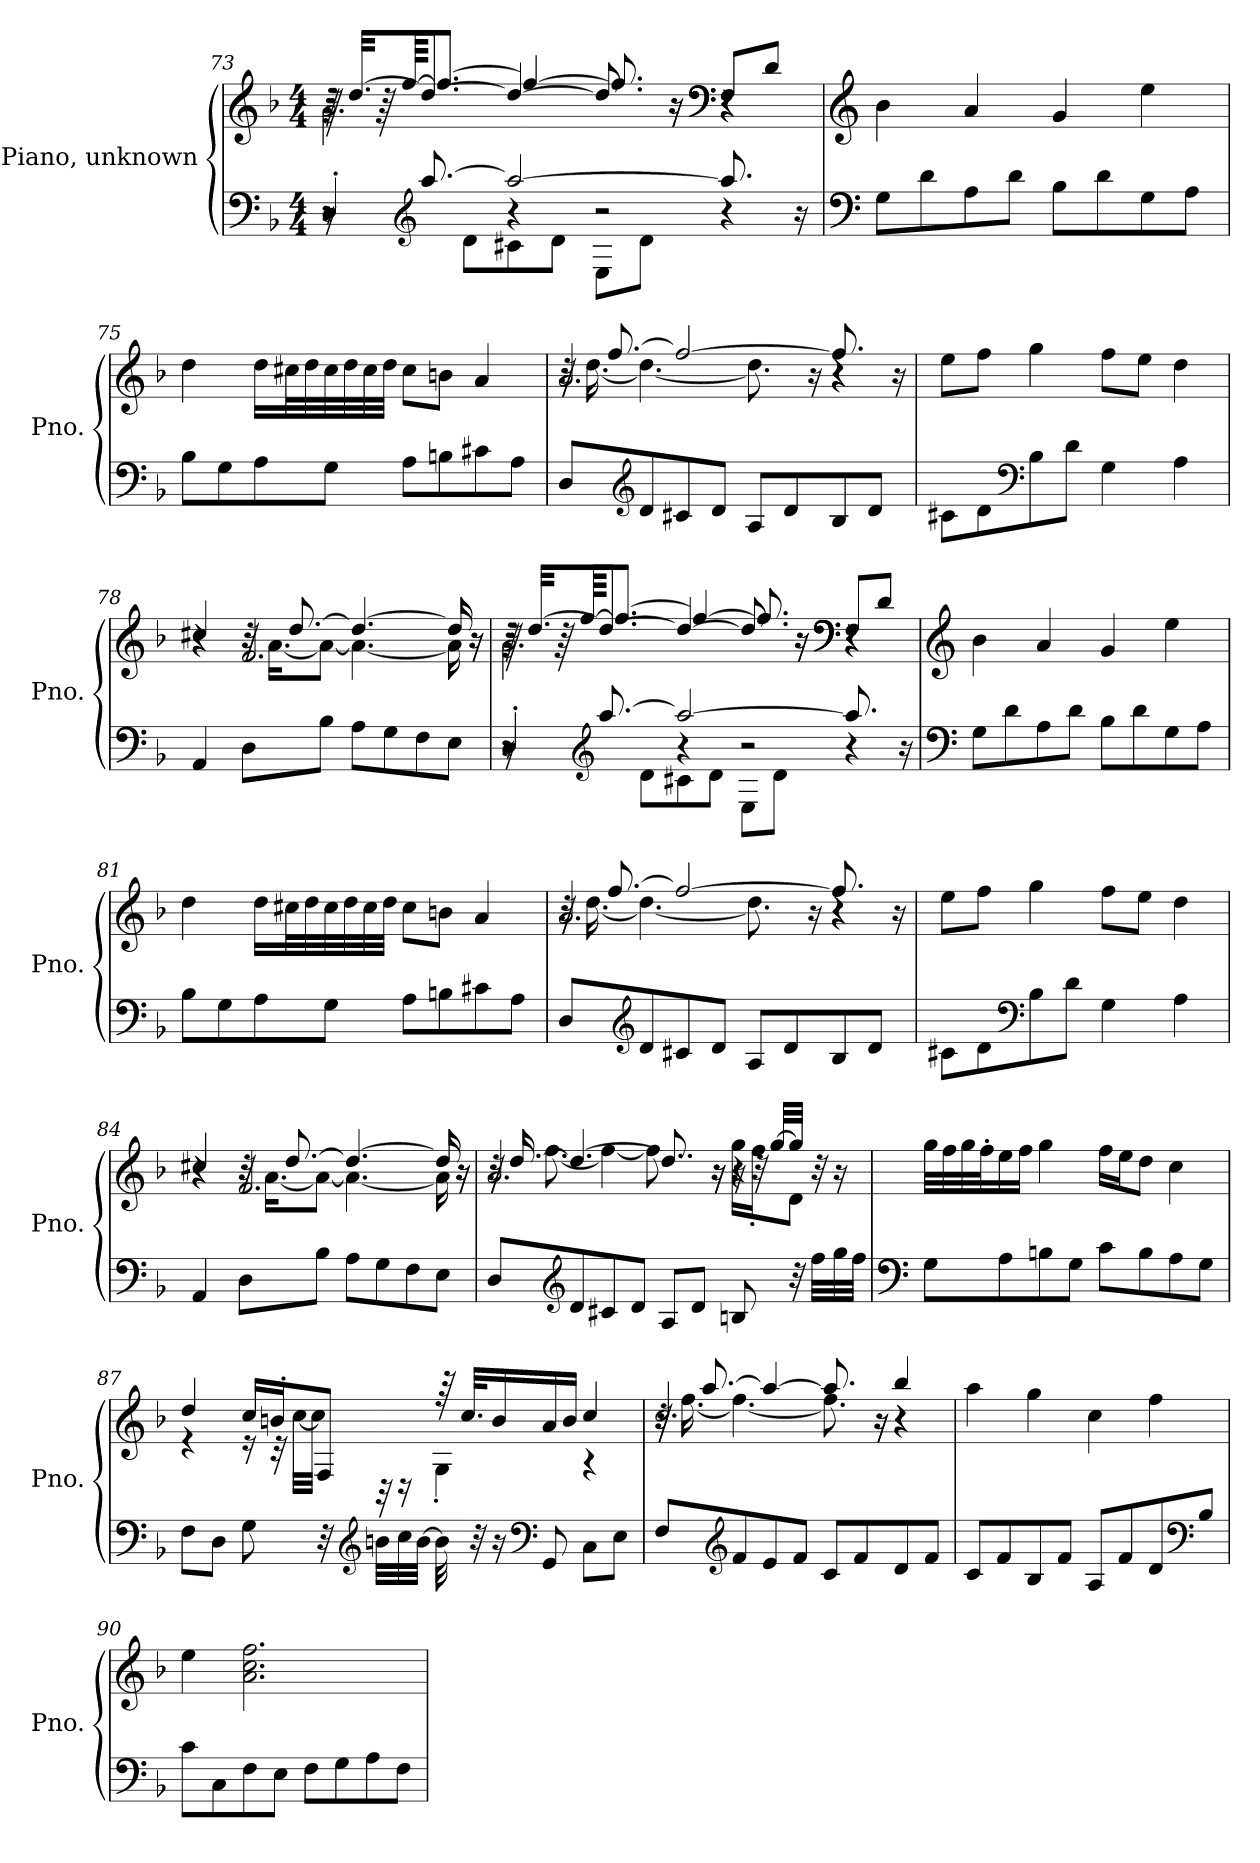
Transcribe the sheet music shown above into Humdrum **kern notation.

**kern	**kern
*part1	*part1
*staff2	*staff1
*I"Piano, unknown	*
*I'Pno.	*
*clefF4	*clefG2
*k[b-]	*k[b-]
*M4/4	*M4/4
=73	=73
*^	*^
*	*^	*	*^
16r	8r	4D'/	64r	2.a\	32r
.	.	.	[32.dd/KKL	.	.
.	.	.	.	.	64r
.	.	.	.	.	[64ff/KKKL
*clefG2	*	*	*	*	*
[8.aa/	.	.	8.dd/J_	.	8.ff/J_
.	8d\L	.	.	.	.
2aa/_	8c#X\	4r	4dd/_	.	4ff/_
.	8d\J	.	.	.	.
.	8E\L	2r	8.dd/]	.	8.ff/]
.	8d\J	.	.	.	.
.	.	.	16r	.	16r
*	*	*	*clefF4	*	*
8.aa/]	4r	.	4r	4r	8F/L
.	.	.	.	.	8d/J
16r	.	.	.	.	.
*v	*v	*v	*	*	*
*	*v	*v	*v
!!LO:PB:g=z
=74	=74
*clefF4	*clefG2
8G\L	4b-\
8d\	.
8A\	4a/
8d\J	.
8B-\L	4g/
8d\	.
8G\	4ee\
8A\J	.
=75	=75
8B-\L	4dd\
8G\	.
8A\	16dd\LL
.	32cc#X\L
.	32dd\
8G\J	32cc#\
.	32dd\
.	32cc#\
.	32dd\JJJ
8A\L	8cc#\L
8Bn\	8bn\J
8c#X\	4a/
8A\J	.
=76	=76
*	*^
*	*	*^
8D/L	16r	32r	2.a/
.	.	[16.dd\	.
.	[8.ff/	.	.
*clefG2	*	*	*
8d/	.	4.dd\_	.
8c#X/	2ff/_	.	.
8d/J	.	.	.
8A/L	.	8.dd\]	.
8d/	.	.	.
.	.	16r	.
8B-/	8.ff/]	4r	4r
8d/J	.	.	.
.	16r	.	.
*	*v	*v	*v
!!LO:LB:g=z
=77	=77
8c#X\L	8ee\L
8d\	8ff\J
*clefF4	*
8B-\	4gg\
8d\J	.
4G\	8ff\L
.	8ee\J
4A\	4dd\
=78	=78
*	*^
*	*	*^
4AA/	4cc#X/	4r	4r
8D\L	16r	32r	2.f/
.	.	[16.a\KL	.
.	[8.dd/	.	.
8B-\J	.	8a\J_	.
8A\L	4.dd/_	4.a\_	.
8G\	.	.	.
8F\	.	.	.
8E\J	16dd/]	16a\]	.
.	16r	16r	.
=79	=79	=79	=79
*^	*	*	*
*	*^	*	*	*
16r	8r	4D'/	64r	2.a\	32r
.	.	.	[32.dd/KKL	.	.
.	.	.	.	.	64r
.	.	.	.	.	[64ff/KKKL
*clefG2	*	*	*	*	*
[8.aa/	.	.	8.dd/J_	.	8.ff/J_
.	8d\L	.	.	.	.
2aa/_	8c#X\	4r	4dd/_	.	4ff/_
.	8d\J	.	.	.	.
.	8E\L	2r	8.dd/]	.	8.ff/]
.	8d\J	.	.	.	.
.	.	.	16r	.	16r
*	*	*	*clefF4	*	*
8.aa/]	4r	.	4r	4r	8F/L
.	.	.	.	.	8d/J
16r	.	.	.	.	.
*v	*v	*v	*	*	*
*	*v	*v	*v
!!LO:LB:g=z
=80	=80
*clefF4	*clefG2
8G\L	4b-\
8d\	.
8A\	4a/
8d\J	.
8B-\L	4g/
8d\	.
8G\	4ee\
8A\J	.
=81	=81
8B-\L	4dd\
8G\	.
8A\	16dd\LL
.	32cc#X\L
.	32dd\
8G\J	32cc#\
.	32dd\
.	32cc#\
.	32dd\JJJ
8A\L	8cc#\L
8Bn\	8bn\J
8c#X\	4a/
8A\J	.
=82	=82
*	*^
*	*	*^
8D/L	16r	32r	2.a/
.	.	[16.dd\	.
.	[8.ff/	.	.
*clefG2	*	*	*
8d/	.	4.dd\_	.
8c#X/	2ff/_	.	.
8d/J	.	.	.
8A/L	.	8.dd\]	.
8d/	.	.	.
.	.	16r	.
8B-/	8.ff/]	4r	4r
8d/J	.	.	.
.	16r	.	.
*	*v	*v	*v
!!LO:LB:g=z
=83	=83
8c#X\L	8ee\L
8d\	8ff\J
*clefF4	*
8B-\	4gg\
8d\J	.
4G\	8ff\L
.	8ee\J
4A\	4dd\
=84	=84
*	*^
*	*	*^
4AA/	4cc#X/	4r	4r
8D\L	16r	32r	2.f/
.	.	[16.a\KL	.
.	[8.dd/	.	.
8B-\J	.	8a\J_	.
8A\L	4.dd/_	4.a\_	.
8G\	.	.	.
8F\	.	.	.
8E\J	16dd/]	16a\]	.
.	16r	16r	.
=85	=85	=85	=85
8D/L	32r	16r	2.a/
.	[16.dd/	.	.
.	.	[8.ff\	.
*clefG2	*	*	*
8d/	4.dd/_	.	.
8c#X/	.	4ff\_	.
8d/J	.	.	.
8A/L	8.dd/]	8.ff\]	.
8d/J	.	.	.
.	16r	16r	.
8Bn/	16r	16gg\LL	4r
.	32r	16ff'\J	.
.	[32gg/LLL	.	.
32r	32gg/JJJ]	8d\J	.
32ff\LLL	32r	.	.
32gg\	16r	.	.
32ff\JJJ	.	.	.
*	*v	*v	*v
!!LO:LB:g=z
=86	=86
*clefF4	*
8G\L	32gg\LLL
.	32ff\
.	32gg\
.	32ff'\J
8A\	16ee\
.	16ff\JJ
8Bn\	4gg\
8G\J	.
8c\L	16ff\LL
.	16ee\J
8B\	8dd\J
8A\	4cc\
8G\J	.
=87	=87
*	*^
8F\L	4dd/	4r
8D\J	.	.
8G\	16cc/LL	16r
.	16bn'/J	32r
.	.	[32cc\LLL
32r	8F/J	32cc\JJJ]
*clefG2	*	*
32bn\LLL	.	32r
32cc\	.	16r
[32b\JJJ	.	.
32b\]	64r	4G'\
.	32.cc/KLL	.
32r	.	.
16r	16b/	.
*clefF4	*	*
8GG/	16a/	.
.	16b/JJ	.
8C\L	4cc/	4r
8E\J	.	.
!!LO:LB:g=z
=88	=88	=88
*	*	*^
8F/L	16r	32r	2.cc/
.	.	[16.ff\	.
.	[8.aa/	.	.
*clefG2	*	*	*
8f/	.	4.ff\_	.
8e/	4aa/_	.	.
8f/J	.	.	.
8c/L	8.aa/]	8.ff\]	.
8f/	.	.	.
.	16r	16r	.
8d/	4bb-/	4r	4r
8f/J	.	.	.
*	*v	*v	*v
=89	=89
8c/L	4aa\
8f/	.
8B-/	4gg\
8f/J	.
8A/L	4cc\
8f/	.
8d/	4ff\
*clefF4	*
8B-/J	.
=90	=90
8c\L	4ee\
8C\	.
8F\	2.a\ 2.cc\ 2.ff\
8E\J	.
8F\L	.
8G\	.
8A\	.
8F\J	.
=	=
*-	*-
